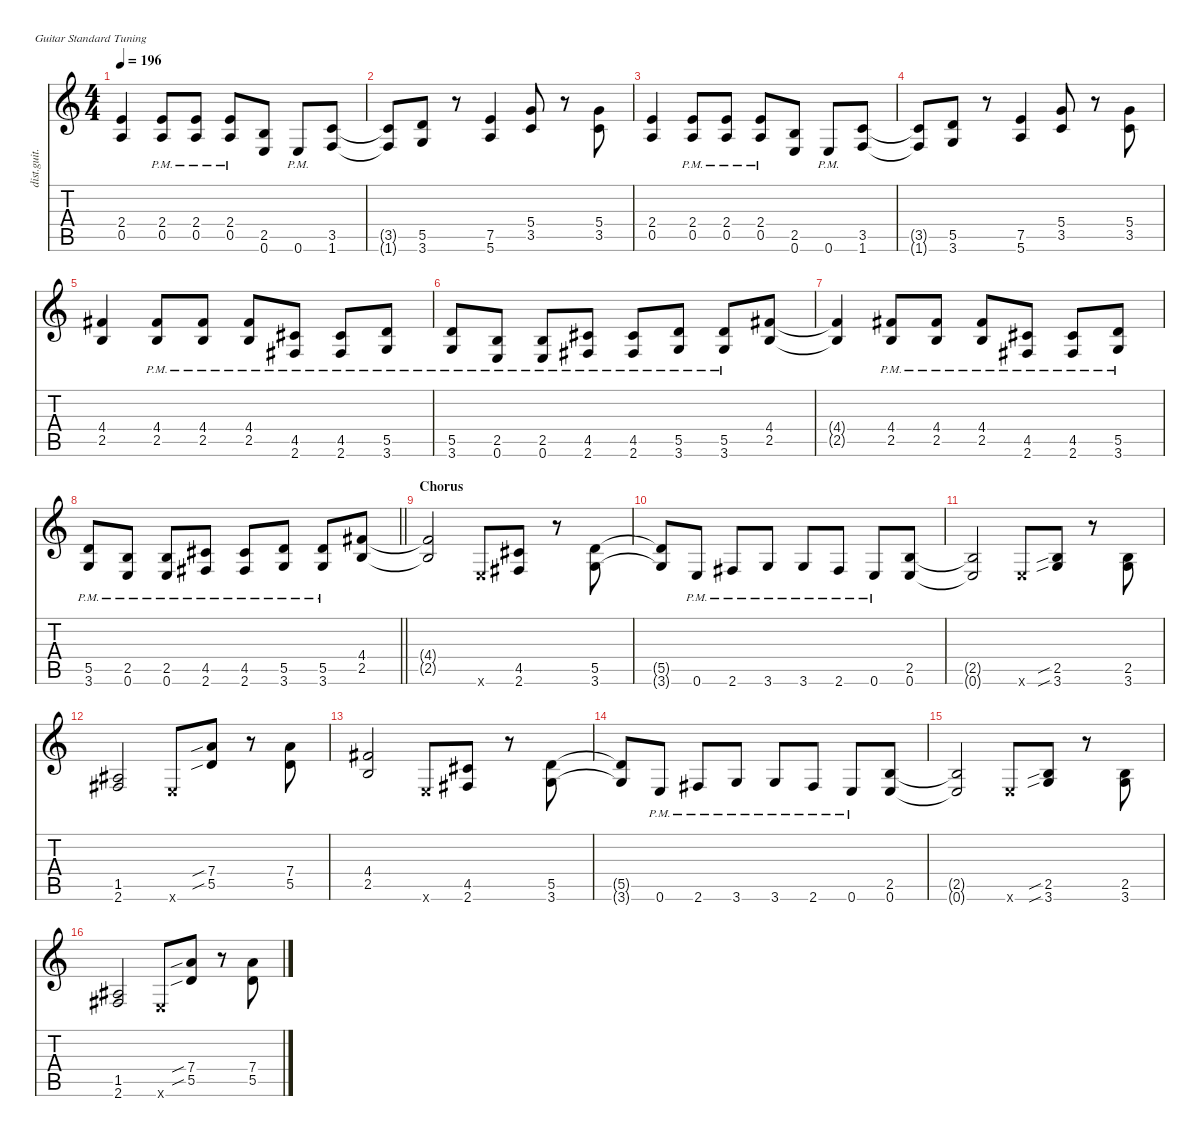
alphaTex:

\defaultSystemsLayout 4
\hideDynamics
\bracketExtendMode nobrackets
\track ("Mustaine" "dist.guit.") {instrument distortionguitar}
\staff {score tabs}
\tuning (E4 B3 G3 D3 A2 E2)
\ts (4 4)
\tempo 196
\clef g2
\ks c
(2.4{t} 0.5{t}).4{dy f beam Up} (2.4{pm} 0.5{pm}).8{beam Up} (2.4{pm} 0.5{pm}).8{beam Up} (2.4{pm} 0.5{pm}).8{beam Up} (2.5 0.6).8{beam Up} 0.6{pm}.8{beam Up} (3.5 1.6).8{beam Up} |
(3.5{t} 1.6{t}).8{beam Up} (5.5 3.6).8{beam Up} r.8{beam Down} (7.5 5.6).4{beam Up} (5.4 3.5).8{beam Up} r.8{beam Down} (5.4 3.5).8{beam Up} |
(2.4 0.5).4{beam Up} (2.4{pm} 0.5{pm}).8{beam Up} (2.4{pm} 0.5{pm}).8{beam Up} (2.4{pm} 0.5{pm}).8{beam Up} (2.5 0.6).8{beam Up} 0.6{pm}.8{beam Up} (3.5 1.6).8{beam Up} |
(3.5{t} 1.6{t}).8{beam Up} (5.5 3.6).8{beam Up} r.8{beam Down} (7.5 5.6).4{beam Up} (5.4 3.5).8{beam Up} r.8{beam Down} (5.4 3.5).8{beam Up} |
(4.4{acc #} 2.5).4{beam Up} (4.4{pm acc #} 2.5{pm}).8{beam Up} (4.4{pm acc #} 2.5{pm}).8{beam Up} (4.4{pm acc #} 2.5{pm}).8{beam Up} (4.5{pm acc #} 2.6{pm acc #}).8{beam Up} (4.5{pm acc #} 2.6{pm acc #}).8{beam Up} (5.5{pm} 3.6{pm}).8{beam Up} |
(5.5{pm} 3.6{pm}).8{beam Up} (2.5{pm} 0.6{pm}).8{beam Up} (2.5{pm} 0.6{pm}).8{beam Up} (4.5{pm acc #} 2.6{pm acc #}).8{beam Up} (4.5{pm acc #} 2.6{pm acc #}).8{beam Up} (5.5{pm} 3.6{pm}).8{beam Up} (5.5{pm} 3.6{pm}).8{beam Up} (4.4{acc #} 2.5).8{beam Up} |
(4.4{t acc #} 2.5{t}).4{beam Up} (4.4{pm acc #} 2.5{pm}).8{beam Up} (4.4{pm acc #} 2.5{pm}).8{beam Up} (4.4{pm acc #} 2.5{pm}).8{beam Up} (4.5{pm acc #} 2.6{pm acc #}).8{beam Up} (4.5{pm acc #} 2.6{pm acc #}).8{beam Up} (5.5{pm} 3.6{pm}).8{beam Up} |
\barLineRight lightlight
(5.5{pm} 3.6{pm}).8{beam Up} (2.5{pm} 0.6{pm}).8{beam Up} (2.5{pm} 0.6{pm}).8{beam Up} (4.5{pm acc #} 2.6{pm acc #}).8{beam Up} (4.5{pm acc #} 2.6{pm acc #}).8{beam Up} (5.5{pm} 3.6{pm}).8{beam Up} (5.5{pm} 3.6{pm}).8{beam Up} (4.4{acc #} 2.5).8{beam Up} |
\section ("" "Chorus")
(4.4{t acc #} 2.5{t}).2{beam Up} 0.6{x}.8{beam Up} (4.5{acc #} 2.6{acc #}).8{beam Up} r.8{beam Down} (5.5 3.6).8{beam Up} |
(5.5{t} 3.6{t}).8{beam Up} 0.6{pm}.8{beam Up} 2.6{pm acc #}.8{beam Up} 3.6{pm}.8{beam Up} 3.6{pm}.8{beam Up} 2.6{pm acc #}.8{beam Up} 0.6{pm}.8{beam Up} (2.5 0.6).8{beam Up} |
(2.5{t} 0.6{t}).2{beam Up} 0.6{x}.8{beam Up} (2.5{sib} 3.6{sib}).8{beam Up} r.8{beam Down} (2.5 3.6).8{beam Up} |
(1.5{acc #} 2.6{acc #}).2{beam Up} 0.6{x}.8{beam Up} (7.4{sib} 5.5{sib}).8{beam Up} r.8{beam Down} (7.4 5.5).8{beam Up} |
(4.4{acc #} 2.5).2{beam Up} 0.6{x}.8{beam Up} (4.5{acc #} 2.6{acc #}).8{beam Up} r.8{beam Down} (5.5 3.6).8{beam Up} |
(5.5{t} 3.6{t}).8{beam Up} 0.6{pm}.8{beam Up} 2.6{pm acc #}.8{beam Up} 3.6{pm}.8{beam Up} 3.6{pm}.8{beam Up} 2.6{pm acc #}.8{beam Up} 0.6{pm}.8{beam Up} (2.5 0.6).8{beam Up} |
(2.5{t} 0.6{t}).2{beam Up} 0.6{x}.8{beam Up} (2.5{sib} 3.6{sib}).8{beam Up} r.8{beam Down} (2.5 3.6).8{beam Up} |
(1.5{acc #} 2.6{acc #}).2{beam Up} 0.6{x}.8{beam Up} (7.4{sib} 5.5{sib}).8{beam Up} r.8{beam Down} (7.4 5.5).8{beam Up}
